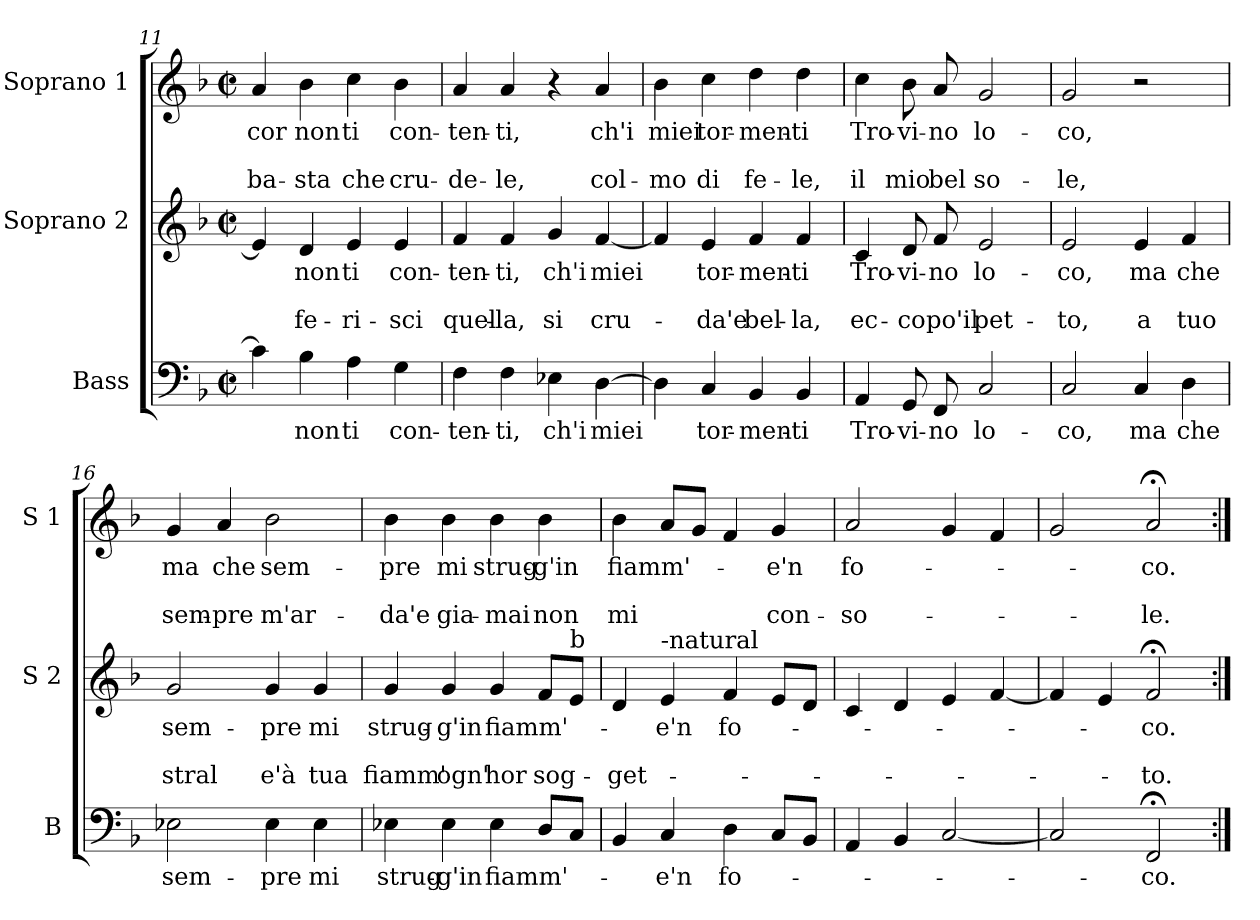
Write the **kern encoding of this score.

**kern	**text	**kern	**text	**text	**text	**kern	**text	**text	**text
*part3	*part3	*part2	*part2	*part2	*part2	*part1	*part1	*part1	*part1
*staff3	*staff3	*staff2	*staff2	*staff2	*staff2	*staff1	*staff1	*staff1	*staff1
*I"Bass	*	*I"Soprano 2	*	*	*	*I"Soprano 1	*	*	*
*I'B	*	*I'S 2	*	*	*	*I'S 1	*	*	*
*clefF4	*	*clefG2	*	*	*	*clefG2	*	*	*
*k[b-]	*	*k[b-]	*	*	*	*k[b-]	*	*	*
*F:	*	*F:	*	*	*	*F:	*	*	*
*M2/2	*	*M2/2	*	*	*	*M2/2	*	*	*
*met(c|)	*	*met(c|)	*	*	*	*met(c|)	*	*	*
=11	=11	=11	=11	=11	=11	=11	=11	=11	=11
!	!	!	!	!	!	!	!LO:LY:b	!	!LO:LY:b
4c\]	.	4e/]	.	.	.	4a/	-cor	.	ba-
!	!LO:LY:b	!	!LO:LY:b	!	!LO:LY:b	!	!LO:LY:b	!	!LO:LY:b
4B-\	non	4d/	non	.	fe-	4b-\	non	.	-sta
!	!LO:LY:b	!	!LO:LY:b	!	!LO:LY:b	!	!LO:LY:b	!	!LO:LY:b
4A\	ti	4e/	ti	.	-ri-	4cc\	ti	.	che
!	!LO:LY:b	!	!LO:LY:b	!	!LO:LY:b	!	!LO:LY:b	!	!LO:LY:b
4G\	con-	4e/	con-	.	-sci	4b-\	con-	.	cru-
=12	=12	=12	=12	=12	=12	=12	=12	=12	=12
!	!LO:LY:b	!	!LO:LY:b	!	!LO:LY:b	!	!LO:LY:b	!	!LO:LY:b
4F\	-ten-	4f/	-ten-	.	quel-	4a/	-ten-	.	-de-
!	!LO:LY:b	!	!LO:LY:b	!	!LO:LY:b	!	!LO:LY:b	!	!LO:LY:b
4F\	-ti,	4f/	-ti,	.	-la,	4a/	-ti,	.	-le,
!	!LO:LY:b	!	!LO:LY:b	!	!LO:LY:b	!	!	!	!
4E-X\	ch'i	4g/	ch'i	.	si	4r	.	.	.
!	!LO:LY:b	!	!LO:LY:b	!	!LO:LY:b	!	!LO:LY:b	!	!LO:LY:b
[4D\	miei	[4f/	miei	.	cru-	4a/	ch'i	.	col-
=13	=13	=13	=13	=13	=13	=13	=13	=13	=13
!	!	!	!	!	!	!	!LO:LY:b	!	!LO:LY:b
4D\]	.	4f/]	.	.	.	4b-\	miei	.	-mo
!	!LO:LY:b	!	!LO:LY:b	!	!LO:LY:b	!	!LO:LY:b	!	!LO:LY:b
4C/	tor-	4e/	tor-	.	-da'e	4cc\	tor-	.	di
!	!LO:LY:b	!	!LO:LY:b	!	!LO:LY:b	!	!LO:LY:b	!	!LO:LY:b
4BB-/	-men-	4f/	-men-	.	bel-	4dd\	-men-	.	fe-
!	!LO:LY:b	!	!LO:LY:b	!	!LO:LY:b	!	!LO:LY:b	!	!LO:LY:b
4BB-/	-ti	4f/	-ti	.	-la,	4dd\	-ti	.	-le,
!!LO:LB:g=z
=14	=14	=14	=14	=14	=14	=14	=14	=14	=14
!	!LO:LY:b	!	!LO:LY:b	!	!LO:LY:b	!	!LO:LY:b	!	!LO:LY:b
4AA/	Tro-	4c/	Tro-	.	ec-	4cc\	Tro-	.	il
!	!LO:LY:b	!	!LO:LY:b	!	!LO:LY:b	!	!LO:LY:b	!	!LO:LY:b
8GG/	-vi-	8d/	-vi-	.	-co	8b-\	-vi-	.	mio
!	!LO:LY:b	!	!LO:LY:b	!	!LO:LY:b	!	!LO:LY:b	!	!LO:LY:b
8FF/	-no	8f/	-no	.	po'il	8a/	-no	.	bel
!	!LO:LY:b	!	!LO:LY:b	!	!LO:LY:b	!	!LO:LY:b	!	!LO:LY:b
2C/	lo-	2e/	lo-	.	pet-	2g/	lo-	.	so-
=15	=15	=15	=15	=15	=15	=15	=15	=15	=15
!	!LO:LY:b	!	!LO:LY:b	!	!LO:LY:b	!	!LO:LY:b	!	!LO:LY:b
2C/	-co,	2e/	-co,	.	-to,	2g/	-co,	.	-le,
!	!LO:LY:b	!	!LO:LY:b	!	!LO:LY:b	!	!	!	!
4C/	ma	4e/	ma	.	a	2r	.	.	.
!	!LO:LY:b	!	!LO:LY:b	!	!LO:LY:b	!	!	!	!
4D\	che	4f/	che	.	tuo	.	.	.	.
=16	=16	=16	=16	=16	=16	=16	=16	=16	=16
!	!LO:LY:b	!	!LO:LY:b	!	!LO:LY:b	!	!LO:LY:b	!	!LO:LY:b
2E-X\	sem-	2g/	sem-	.	stral	4g/	ma	.	sem-
!	!	!	!	!	!	!	!LO:LY:b	!	!LO:LY:b
.	.	.	.	.	.	4a/	che	.	-pre
!	!LO:LY:b	!	!LO:LY:b	!	!LO:LY:b	!	!LO:LY:b	!	!LO:LY:b
4E-\	-pre	4g/	-pre	.	e'à	2b-\	sem-	.	m'ar-
!	!LO:LY:b	!	!LO:LY:b	!	!LO:LY:b	!	!	!	!
4E-\	mi	4g/	mi	.	tua	.	.	.	.
=17	=17	=17	=17	=17	=17	=17	=17	=17	=17
!	!LO:LY:b	!	!LO:LY:b	!	!LO:LY:b	!	!LO:LY:b	!	!LO:LY:b
4E-X\	strug-	4g/	strug-	.	fiamm'	4b-\	-pre	.	-da'e
!	!LO:LY:b	!	!LO:LY:b	!	!LO:LY:b	!	!LO:LY:b	!	!LO:LY:b
4E-\	-g'in	4g/	-g'in	.	ogn'	4b-\	mi	.	gia-
!	!LO:LY:b	!	!LO:LY:b	!	!LO:LY:b	!	!LO:LY:b	!	!LO:LY:b
4E-\	fiamm'-	4g/	fiamm'-	.	hor	4b-\	strug-	.	-mai
!	!	!	!	!	!LO:LY:b	!	!LO:LY:b	!	!LO:LY:b
8D/L	.	8f/L	.	.	sog-	4b-\	-g'in	.	non
!	!	!LO:TX:a:t=b	!	!	!	!	!	!	!
8C/J	.	8e/J	.	.	.	.	.	.	.
!!LO:LB:g=z
=18	=18	=18	=18	=18	=18	=18	=18	=18	=18
!	!	!	!	!	!LO:LY:b	!	!LO:LY:b	!	!LO:LY:b
4BB-/	.	4d/	.	.	-get-	4b-\	fiamm'-	.	mi
!	!	!LO:TX:a:t=-natural	!	!	!	!	!	!	!
!	!LO:LY:b	!	!LO:LY:b	!	!	!	!	!	!
4C/	-e'n	4e/	-e'n	.	.	8a/L	.	.	.
.	.	.	.	.	.	8g/J	.	.	.
!	!LO:LY:b	!	!LO:LY:b	!	!	!	!	!	!
4D\	fo-	4f/	fo-	.	.	4f/	.	.	.
!	!	!	!	!	!	!	!LO:LY:b	!	!LO:LY:b
8C/L	.	8e/L	.	.	.	4g/	-e'n	.	con-
8BB-/J	.	8d/J	.	.	.	.	.	.	.
=19	=19	=19	=19	=19	=19	=19	=19	=19	=19
!	!	!	!	!	!	!	!LO:LY:b	!	!LO:LY:b
4AA/	.	4c/	.	.	.	2a/	fo-	.	-so-
4BB-/	.	4d/	.	.	.	.	.	.	.
[2C/	.	4e/	.	.	.	4g/	.	.	.
.	.	[4f/	.	.	.	4f/	.	.	.
=20	=20	=20	=20	=20	=20	=20	=20	=20	=20
2C/]	.	4f/]	.	.	.	2g/	.	.	.
.	.	4e/	.	.	.	.	.	.	.
!	!LO:LY:b	!	!LO:LY:b	!	!LO:LY:b	!	!LO:LY:b	!	!LO:LY:b
2FF;</	-co.	2f;</	-co.	.	-to.	2a;</	-co.	.	-le.
=:|!	=:|!	=:|!	=:|!	=:|!	=:|!	=:|!	=:|!	=:|!	=:|!
*-	*-	*-	*-	*-	*-	*-	*-	*-	*-
